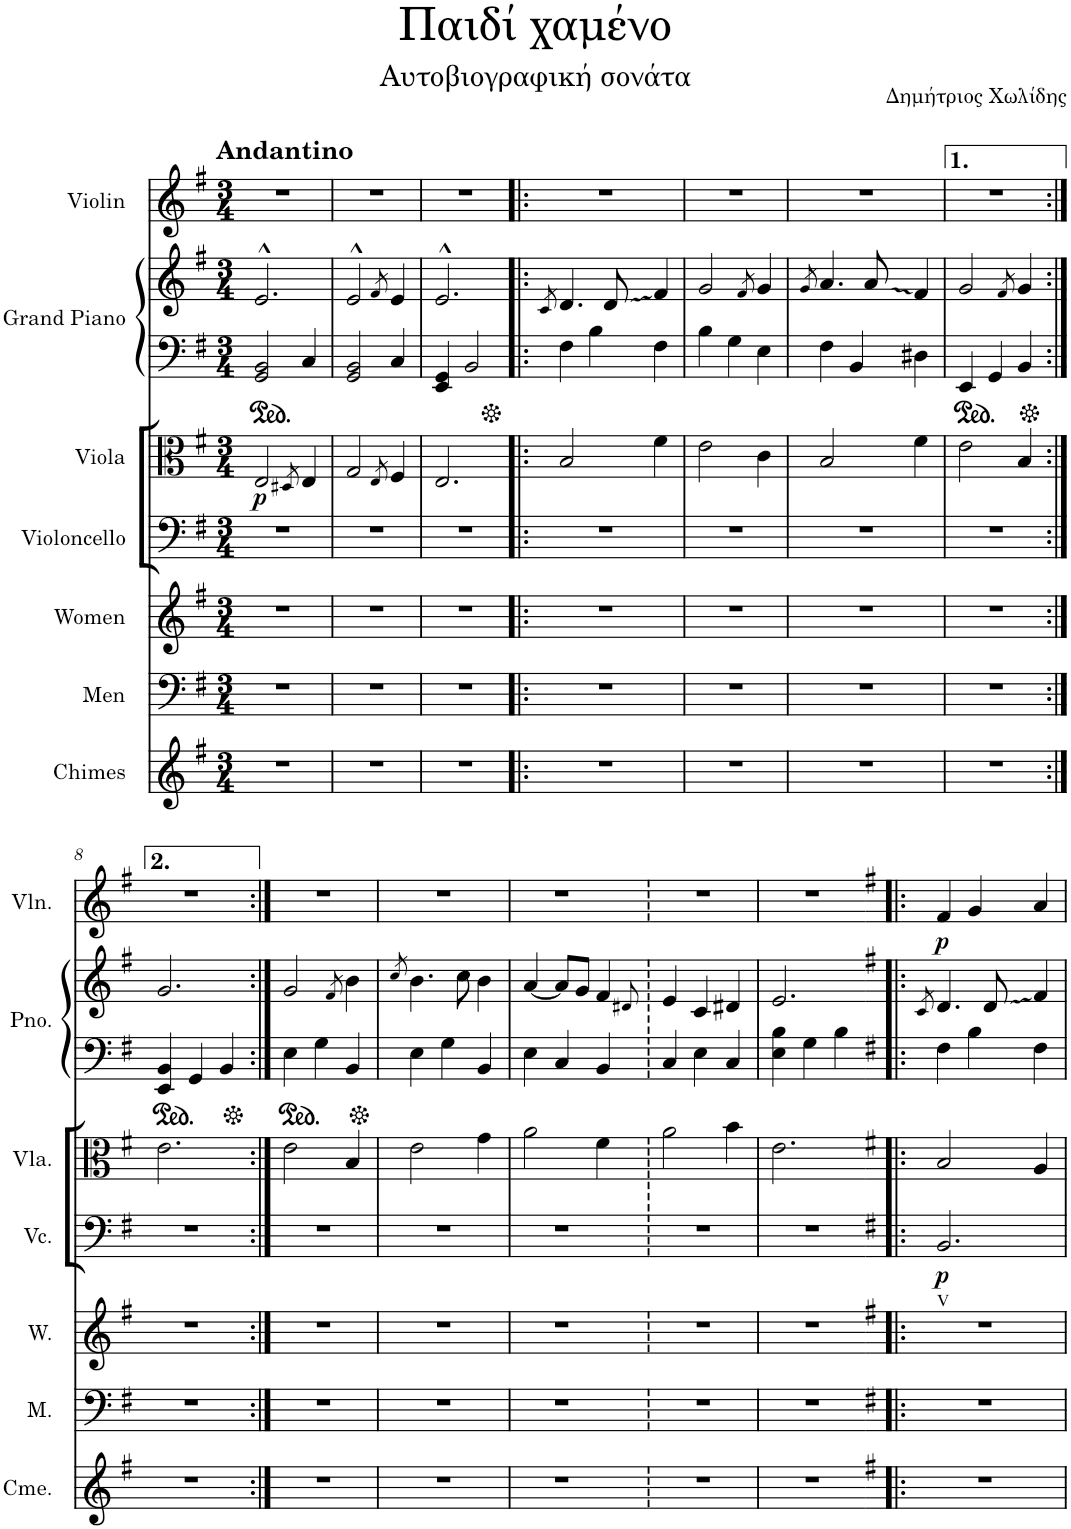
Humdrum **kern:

**kern	**kern	**kern	**kern	**dynam	**kern	**dynam	**kern	**kern	**kern	**dynam
*part7	*part6	*part5	*part4	*part4	*part3	*part3	*part2	*part2	*part1	*part1
*staff8	*staff7	*staff6	*staff5	*staff5	*staff4	*staff4	*staff3	*staff2	*staff1	*staff1
*I"Chimes	*I"Men	*I"Women	*I"Violoncello	*	*I"Viola	*	*I"Grand Piano	*	*I"Violin	*
*I'Cme.	*I'M.	*I'W.	*I'Vc.	*	*I'Vla.	*	*I'Pno.	*	*I'Vln.	*
*clefG2	*clefF4	*clefG2	*clefF4	*	*clefC3	*	*clefF4	*clefG2	*clefG2	*
*k[f#]	*k[f#]	*k[f#]	*k[f#]	*	*k[f#]	*	*k[f#]	*k[f#]	*k[f#]	*
*M3/4	*M3/4	*M3/4	*M3/4	*	*M3/4	*	*M3/4	*M3/4	*M3/4	*
=1	=1	=1	=1	=1	=1	=1	=1	=1	=1	=1
!	!	!	!	!	!	!	!	!	!LO:TX:a:B:t=Andantino	!
!	!	!	!	!	!	!LO:DY:b	!	!	!	!
2.r	2.r	2.r	2.r	.	2E/	p	2GG/ 2BB/	2.e^^/	2.r	.
.	.	.	.	.	8qD#X/	.	.	.	.	.
.	.	.	.	.	4E/	.	4C/	.	.	.
=2	=2	=2	=2	=2	=2	=2	=2	=2	=2	=2
2.r	2.r	2.r	2.r	.	2G/	.	2GG/ 2BB/	2e^^/	2.r	.
.	.	.	.	.	8qE/	.	.	8qf#/	.	.
.	.	.	.	.	4F#/	.	4C/	4e/	.	.
=3	=3	=3	=3	=3	=3	=3	=3	=3	=3	=3
2.r	2.r	2.r	2.r	.	2.E/	.	4EE/ 4GG/	2.e^^/	2.r	.
.	.	.	.	.	.	.	2BB/	.	.	.
=4!|:	=4!|:	=4!|:	=4!|:	=4!|:	=4!|:	=4!|:	=4!|:	=4!|:	=4!|:	=4!|:
.	.	.	.	.	.	.	.	8qc/	.	.
2.r	2.r	2.r	2.r	.	2B/	.	4F#\	4.d/	2.r	.
.	.	.	.	.	.	.	4B\	.	.	.
.	.	.	.	.	.	.	.	8d/	.	.
.	.	.	.	.	4f#\	.	4F#\	4f#/	.	.
=5	=5	=5	=5	=5	=5	=5	=5	=5	=5	=5
2.r	2.r	2.r	2.r	.	2e\	.	4B\	2g/	2.r	.
.	.	.	.	.	.	.	4G\	.	.	.
.	.	.	.	.	.	.	.	8qf#/	.	.
.	.	.	.	.	4c\	.	4E\	4g/	.	.
=6	=6	=6	=6	=6	=6	=6	=6	=6	=6	=6
.	.	.	.	.	.	.	.	8qg/	.	.
2.r	2.r	2.r	2.r	.	2B/	.	4F#\	4.a/	2.r	.
.	.	.	.	.	.	.	4BB/	.	.	.
.	.	.	.	.	.	.	.	8a/	.	.
.	.	.	.	.	4f#\	.	4D#X\	4f#/	.	.
=7	=7	=7	=7	=7	=7	=7	=7	=7	=7	=7
2.r	2.r	2.r	2.r	.	2e\	.	4EE/	2g/	2.r	.
.	.	.	.	.	.	.	4GG/	.	.	.
.	.	.	.	.	.	.	.	8qf#/	.	.
.	.	.	.	.	4B/	.	4BB/	4g/	.	.
!!LO:LB:g=z
=8:|!	=8:|!	=8:|!	=8:|!	=8:|!	=8:|!	=8:|!	=8:|!	=8:|!	=8:|!	=8:|!
2.r	2.r	2.r	2.r	.	2.e\	.	4EE/ 4BB/	2.g/	2.r	.
.	.	.	.	.	.	.	4GG/	.	.	.
.	.	.	.	.	.	.	4BB/	.	.	.
=9:|!	=9:|!	=9:|!	=9:|!	=9:|!	=9:|!	=9:|!	=9:|!	=9:|!	=9:|!	=9:|!
2.r	2.r	2.r	2.r	.	2e\	.	4E\	2g/	2.r	.
.	.	.	.	.	.	.	4G\	.	.	.
.	.	.	.	.	.	.	.	8qf#/	.	.
.	.	.	.	.	4B/	.	4BB/	4b\	.	.
=10	=10	=10	=10	=10	=10	=10	=10	=10	=10	=10
.	.	.	.	.	.	.	.	8qcc/	.	.
2.r	2.r	2.r	2.r	.	2e\	.	4E\	4.b\	2.r	.
.	.	.	.	.	.	.	4G\	.	.	.
.	.	.	.	.	.	.	.	8cc\	.	.
.	.	.	.	.	4g\	.	4BB/	4b\	.	.
=11	=11	=11	=11	=11	=11	=11	=11	=11	=11	=11
2.r	2.r	2.r	2.r	.	2a\	.	4E\	[4a/	2.r	.
.	.	.	.	.	.	.	4C/	8a/L]	.	.
.	.	.	.	.	.	.	.	8g/J	.	.
.	.	.	.	.	4f#\	.	4BB/	4f#/	.	.
.	.	.	.	.	.	.	.	8qd#X/	.	.
=12	=12	=12	=12	=12	=12	=12	=12	=12	=12	=12
2.r	2.r	2.r	2.r	.	2a\	.	4C/	4e/	2.r	.
.	.	.	.	.	.	.	4E\	4c/	.	.
.	.	.	.	.	4b\	.	4C/	4d#X/	.	.
=13	=13	=13	=13	=13	=13	=13	=13	=13	=13	=13
2.r	2.r	2.r	2.r	.	2.e\	.	4E\ 4B\	2.e/	2.r	.
.	.	.	.	.	.	.	4G\	.	.	.
.	.	.	.	.	.	.	4B\	.	.	.
=14!|:	=14!|:	=14!|:	=14!|:	=14!|:	=14!|:	=14!|:	=14!|:	=14!|:	=14!|:	=14!|:
*k[f#]	*k[f#]	*k[f#]	*k[f#]	*	*k[f#]	*	*k[f#]	*k[f#]	*k[f#]	*
.	.	.	.	.	.	.	.	8qc/	.	.
!	!	!	!LO:TX:b:t=v	!	!	!	!	!	!	!
!	!	!	!	!LO:DY:b	!	!	!	!	!	!LO:DY:b
2.r	2.r	2.r	2.BB/	p	2B/	.	4F#\	4.d/	4f#/	p
.	.	.	.	.	.	.	4B\	.	4g/	.
.	.	.	.	.	.	.	.	8d/	.	.
.	.	.	.	.	4A/	.	4F#\	4f#/	4a/	.
=	=	=	=	=	=	=	=	=	=	=
*-	*-	*-	*-	*-	*-	*-	*-	*-	*-	*-
